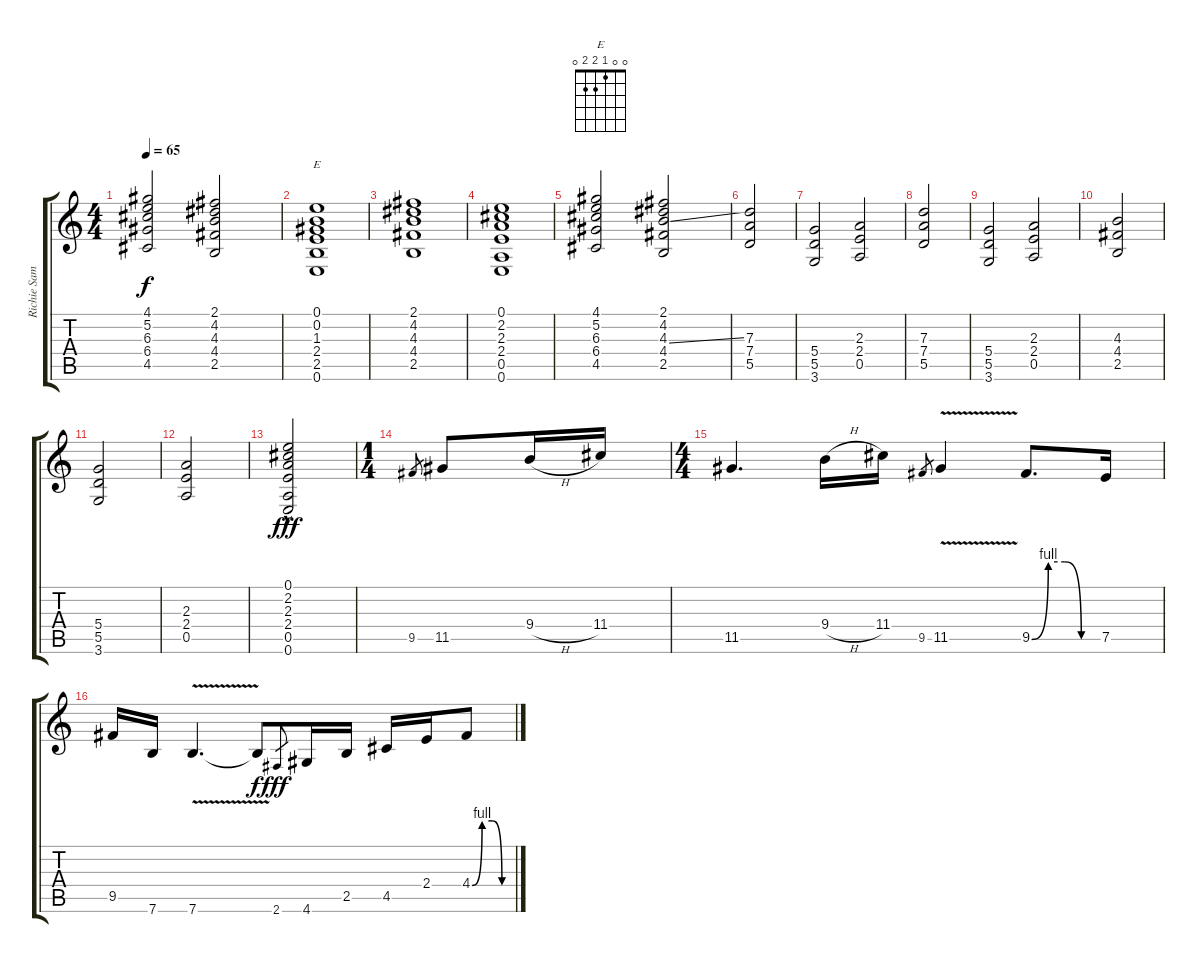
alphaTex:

\track ("Richie Sambora" "Richie Sam") {instrument overdrivenguitar bank 6}
\staff {score tabs}
\tuning (E4 B3 G3 D3 A2 E2) {hide}
\chord ("E" 0 0 1 2 2 0)
\ts (4 4)
\tempo 65
\clef g2
\ks c
(4.1 5.2 6.3 6.4 4.5).2{dy f} (2.1 4.2 4.3 4.4 2.5).2 |
(0.1 0.2 1.3 2.4 2.5 0.6).1{ch "E"} |
(2.1 4.2 4.3 4.4 2.5).1 |
(0.1 2.2 2.3 2.4 0.5 0.6).1 |
(4.1 5.2 6.3 6.4 4.5).2 (2.1 4.2 4.3{ss} 4.4 2.5).2 |
(7.3 7.4 5.5).2 |
(5.4 5.5 3.6).2 (2.3 2.4 0.5).2 |
(7.3 7.4 5.5).2 |
(5.4 5.5 3.6).2 (2.3 2.4 0.5).2 |
(4.3 4.4 2.5).2 |
(5.4 5.5 3.6).2 |
(2.3 2.4 0.5).2 |
(0.1{hac} 2.2 2.3 2.4 0.5 0.6).2{dy fff} |
\ts (1 4)
9.5.8{gr} 11.5.8 9.4{h}.16 11.4.16 |
\ts (4 4)
11.5.4{d} 9.4{h}.16 11.4.16 9.5.8{gr} 11.5{v}.4 9.5{be (custom 0 0 15 4 30 4 45 0 60 0)}.8{d} 7.5.16 |
9.5.16 7.6.16 7.6{v}.4{d} 7.6{t}.8{dy f} 2.6.8{gr dy fff} 4.6.16 2.5.16 4.5.16 2.4.16 4.4{be (custom 0 0 15 4 30 4 45 0 60 0)}.8
